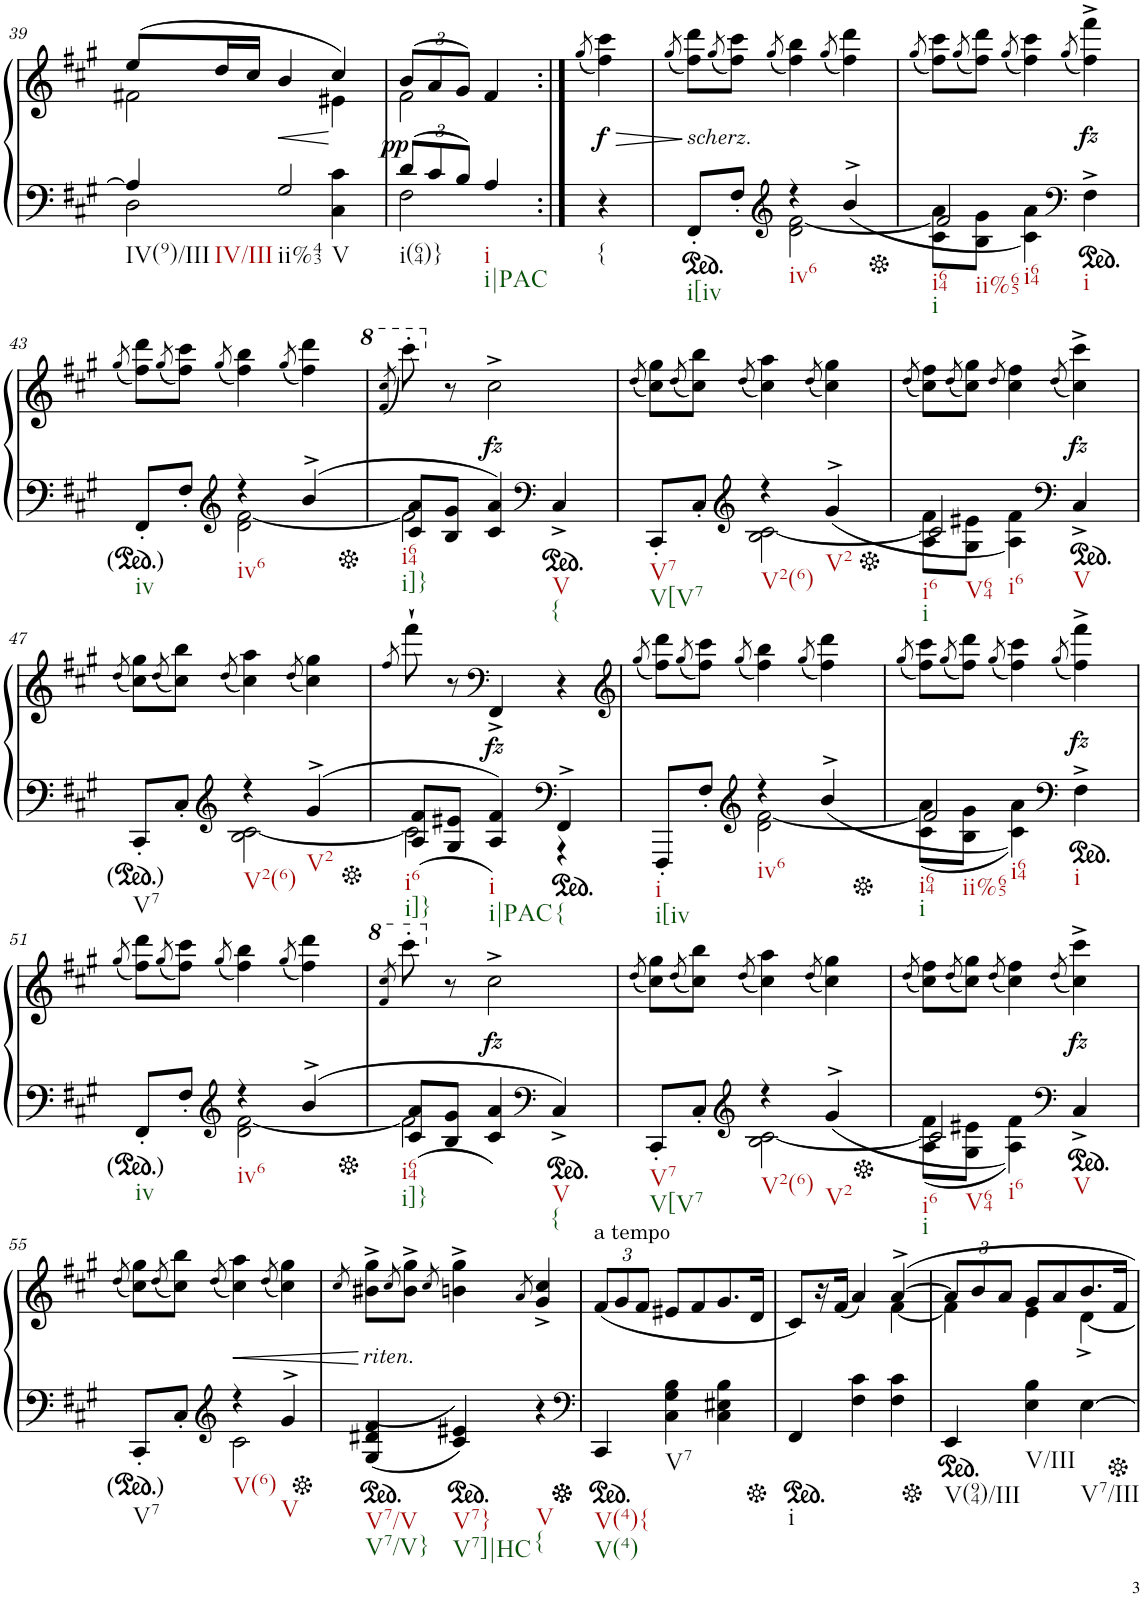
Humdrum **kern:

**kern	**kern	**dynam
*part2	*part1	*part1
*staff2	*staff1	*staff1
*I"piano	*I"piano	*
*I'Pno	*I'Pno	*
!!LO:PB:g=z
*clefF4	*clefG2	*
*k[f#c#g#]	*k[f#c#g#]	*
*f#:	*f#:	*
*M3/4	*M3/4	*
=39	=39	=39
*^	*^	*
4A/]	2D\	(8ee/L	2f#X\	.
.	.	16dd/L	.	.
.	.	16cc#/JJ	.	.
!	!	!	!	!LO:HP:b
2G#/	.	4b/	.	<
.	4C#\ 4c#\	4cc#/)	4e#X\	.
*v	*v	*	*	*
*	*v	*v	*
.	.	[
=40	=40	=40
*Xbrackettup	*Xbrackettup	*
*^	*^	*
!	!	!	!	!LO:DY:b
(12d/L	2F#\	(12b/L	2f#\	pp
12c#/	.	12a/	.	.
12B/J)	.	12g#/J)	.	.
4A/	.	4f#/	.	.
*v	*v	*	*	*
*	*v	*v	*
=40X2:|!	=40X2:|!	=40X2:|!
.	(8qgg#/	.
!	!	!LO:DY:b
4r	4ff#\ 4ccc#\)	f
=41	=41	=41
.	(8qgg#/	.
*ped	*	*
*^	*	*
!	!	!LO:TX:b:i:t=scherz.	!
8FF#'/L	4ryy	8ff#\ 8ddd\L)	.
.	.	(8qgg#/	.
8F#'/J	.	8ff#\ 8ccc#\J)	.
*clefG2	*	*	*
.	.	(8qgg#/	.
4r	2d\ [2f#\	4ff#\ 4bb\)	.
.	.	(8qgg#/	.
(4b^/	.	4ff#\ 4ddd\)	.
=42	=42	=42	=42
.	.	(8qgg#/	.
*Xped	*	*	*
2f#/]	8c#\ 8a\L	8ff#\ 8ccc#\L)	.
.	.	(8qgg#/	.
.	8B\ 8g#\J	8ff#\ 8ddd\J)	.
.	.	(8qgg#/	.
.	4c#\ 4a\)	4ff#\ 4ccc#\)	.
*clefF4	*	*	*
.	.	(8qgg#/	.
*ped	*	*	*
!	!	!	!LO:DY:b
4F#^\	4ryy	4ff#\^ 4fff#\^)	fz
!!LO:LB:g=z
=43	=43	=43	=43
.	.	(8qgg#/	.
8FF#'/L	4ryy	8ff#\ 8ddd\L)	.
.	.	(8qgg#/	.
8F#'/J	.	8ff#\ 8ccc#\J)	.
*clefG2	*	*	*
.	.	(8qgg#/	.
4r	2d\ [2f#\	4ff#\ 4bb\)	.
.	.	(8qgg#/	.
(4b^/	.	4ff#\ 4ddd\)	.
=44	=44	=44	=44
*	*	*8va	*
.	.	(8qff#/ 8qccc#/	.
*Xped	*	*	*
8c#/ 8a/L	2f#\]	8cccc#'\)	.
*	*	*X8va	*
8B/ 8g#/J	.	8r	.
!	!	!	!LO:DY:b
4c#/ 4a/)	.	2cc#^\	fz
*clefF4	*	*	*
*ped	*	*	*
4C#^/	4ryy	.	.
=45	=45	=45	=45
.	.	(8qdd/	.
8CC#'/L	4ryy	8cc#\ 8gg#\L)	.
.	.	(8qdd/	.
8C#'/J	.	8cc#\ 8bb\J)	.
*clefG2	*	*	*
.	.	(8qdd/	.
4r	2B\ [2c#\	4cc#\ 4aa\)	.
.	.	(8qdd/	.
(4g#^/	.	4cc#\ 4gg#\)	.
=46	=46	=46	=46
.	.	(8qdd/	.
*Xped	*	*	*
2c#/]	8A\ 8f#\L	8cc#\ 8ff#\L)	.
.	.	(8qdd/	.
.	8G#\ 8e#X\J	8cc#\ 8gg#\J)	.
.	.	8qdd/	.
.	4A\ 4f#\)	4cc#\ 4ff#\	.
*clefF4	*	*	*
.	.	(8qdd/	.
*ped	*	*	*
!	!	!	!LO:DY:b
4C#^/	4ryy	4cc#\^ 4ccc#\^)	fz
!!LO:LB:g=z
=47	=47	=47	=47
.	.	(8qdd/	.
8CC#'/L	4ryy	8cc#\ 8gg#\L)	.
.	.	(8qdd/	.
8C#'/J	.	8cc#\ 8bb\J)	.
*clefG2	*	*	*
.	.	(8qdd/	.
4r	2B\ [2c#\	4cc#\ 4aa\)	.
.	.	(8qdd/	.
(4g#^/	.	4cc#\ 4gg#\)	.
=48	=48	=48	=48
.	.	8qff#/	.
*Xped	*	*	*
(8A/ 8f#/L	2c#\]	8fff#`\	.
8G#/ 8e#X/J	.	8r	.
*	*	*clefF4	*
!	!	!	!LO:DY:b
4A/ 4f#/))	.	4FF#^/	fz
*clefF4	*	*	*
*ped	*	*	*
4FF#^/	4r	4r	.
=49	=49	=49	=49
*	*	*clefG2	*
.	.	(8qgg#/	.
8FFF#'/L	4ryy	8ff#\ 8ddd\L)	.
.	.	(8qgg#/	.
8F#'/J	.	8ff#\ 8ccc#\J)	.
*clefG2	*	*	*
.	.	(8qgg#/	.
4r	2d\ [2f#\	4ff#\ 4bb\)	.
.	.	(8qgg#/	.
(4b^/	.	4ff#\ 4ddd\)	.
=50	=50	=50	=50
.	.	(8qgg#/	.
*Xped	*	*	*
2f#/]	(8c#\ 8a\L	8ff#\ 8ccc#\L)	.
.	.	(8qgg#/	.
.	8B\ 8g#\J	8ff#\ 8ddd\J)	.
.	.	(8qgg#/	.
.	4c#\ 4a\))	4ff#\ 4ccc#\)	.
*clefF4	*	*	*
.	.	(8qgg#/	.
*ped	*	*	*
!	!	!	!LO:DY:b
4F#^\	4ryy	4ff#\^ 4fff#\^)	fz
!!LO:LB:g=z
=51	=51	=51	=51
.	.	(8qgg#/	.
8FF#'/L	4ryy	8ff#\ 8ddd\L)	.
.	.	(8qgg#/	.
8F#'/J	.	8ff#\ 8ccc#\J)	.
*clefG2	*	*	*
.	.	(8qgg#/	.
4r	2d\ [2f#\	4ff#\ 4bb\)	.
.	.	(8qgg#/	.
(4b^/	.	4ff#\ 4ddd\)	.
=52	=52	=52	=52
*	*	*8va	*
.	.	8qff#/ 8qccc#/	.
*Xped	*	*	*
(8c#/ 8a/L	2f#\]	8cccc#'\	.
*	*	*X8va	*
8B/ 8g#/J	.	8r	.
!	!	!	!LO:DY:b
4c#/ 4a/)	.	2cc#^\	fz
*clefF4	*	*	*
*ped	*	*	*
4C#^/)	4ryy	.	.
=53	=53	=53	=53
.	.	(8qdd/	.
8CC#'/L	4ryy	8cc#\ 8gg#\L)	.
.	.	(8qdd/	.
8C#'/J	.	8cc#\ 8bb\J)	.
*clefG2	*	*	*
.	.	(8qdd/	.
4r	2B\ [2c#\	4cc#\ 4aa\)	.
.	.	(8qdd/	.
(4g#^/	.	4cc#\ 4gg#\)	.
=54	=54	=54	=54
.	.	(8qdd/	.
*Xped	*	*	*
2c#/]	(8A\ 8f#\L	8cc#\ 8ff#\L)	.
.	.	(8qdd/	.
.	8G#\ 8e#X\J	8cc#\ 8gg#\J)	.
.	.	(8qdd/	.
.	4A\ 4f#\))	4cc#\ 4ff#\)	.
*clefF4	*	*	*
.	.	(8qdd/	.
*ped	*	*	*
!	!	!	!LO:DY:b
4C#^/	4ryy	4cc#\^ 4ccc#\^)	fz
!!LO:LB:g=z
=55	=55	=55	=55
.	.	(8qdd/	.
8CC#'/L	4ryy	8cc#\ 8gg#\L)	.
.	.	(8qdd/	.
8C#'/J	.	8cc#\ 8bb\J)	.
*clefG2	*	*	*
.	.	(8qdd/	.
4r	2c#\	4cc#\ 4aa\)	.
.	.	(8qdd/	.
4g#^/	.	4cc#\ 4gg#\)	.
*v	*v	*	*
=56	=56	=56
.	8qcc#/	.
*Xped	*	*
*ped	*	*
!	!LO:TX:b:i:t=riten.	!
((4G#/ 4d#X/ 4f#/	8b#X\^ 8gg#\^L	.
.	8qcc#/	.
.	8b#\^ 8gg#\^J	.
.	8qcc#/	.
*ped	*	*
4c#/ 4e#X/))	4bn\^ 4gg#\^	.
.	8qa/	.
4r	4g#/^ 4cc#/^	.
=57	=57	=57
*clefF4	*	*
*Xped	*	*
*Xped	*	*
*ped	*	*
!	!LO:TX:a:t=a tempo	!
4CC#/	(12f#/L	.
.	12g#/	.
.	12f#/J	.
4C#\ 4G#\ 4B\	8e#X/L	.
.	8f#/	.
4C#\ 4E#X\ 4B\	8.g#/	.
.	16d/Jk	.
=58	=58	=58
*Xped	*	*
*ped	*	*
*	*^	*
4FF#/	8c#/L)	2ryy	.
.	16r	.	.
.	(16f#/JJ	.	.
4F#\ 4c#\	4a/)	.	.
4F#\ 4c#\	[4a^/	[4f#\	.
=59	=59	=59	=59
*Xped	*	*	*
*ped	*	*	*
4EE/	12a/L]	4f#\]	.
.	12b/	.	.
.	12a/J	.	.
4E\ 4B\	8g#/L	4e\	.
.	8a/	.	.
[4E\	8.b/	[4d^\	.
.	16f#/Jk	.	.
*	*v	*v	*
*Xped	*	*
=	=	=
*-	*-	*-
